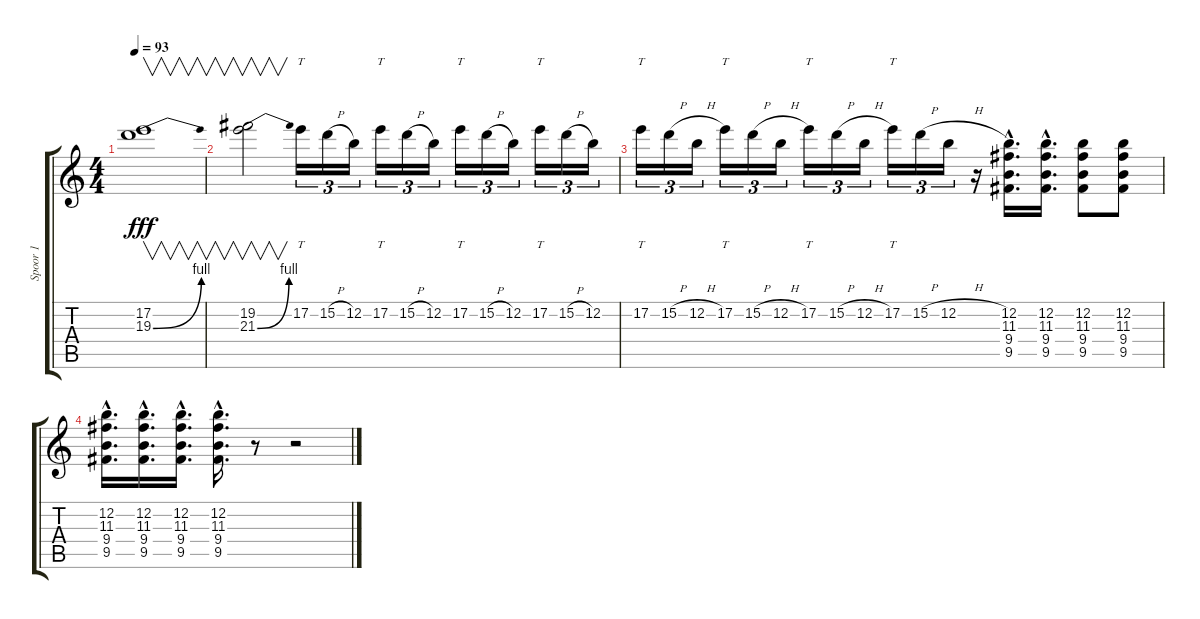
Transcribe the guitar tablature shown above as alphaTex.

\track ("Spoor 1" "Spoor 1") {instrument electricguitarclean}
\staff {score tabs}
\tuning (E4 B3 G3 D3 A2 E2) {hide}
\ts (4 4)
\tempo 93
\clef g2
\ks c
(17.2 19.3{be (bend 0 0 60 4)}).1{v dy fff} |
(19.2 21.3{be (bend 0 0 60 4)}).2{v} 17.2.16{tt tu (3 2)} 15.2{h}.16{tu (3 2)} 12.2.16{tu (3 2)} 17.2.16{tt tu (3 2)} 15.2{h}.16{tu (3 2)} 12.2.16{tu (3 2)} 17.2.16{tt tu (3 2)} 15.2{h}.16{tu (3 2)} 12.2.16{tu (3 2)} 17.2.16{tt tu (3 2)} 15.2{h}.16{tu (3 2)} 12.2.16{tu (3 2)} |
17.2.16{tt tu (3 2)} 15.2{h}.16{tu (3 2)} 12.2{h}.16{tu (3 2)} 17.2.16{tt tu (3 2)} 15.2{h}.16{tu (3 2)} 12.2{h}.16{tu (3 2)} 17.2.16{tt tu (3 2)} 15.2{h}.16{tu (3 2)} 12.2{h}.16{tu (3 2)} 17.2.16{tt tu (3 2)} 15.2{h}.16{tu (3 2)} 12.2{h}.16{tu (3 2)} r.16 (12.2{hac} 11.3{hac} 9.4{hac} 9.5{hac}).16{d} (12.2{hac} 11.3{hac} 9.4{hac} 9.5{hac}).16{d} (12.2 11.3 9.4 9.5).8 (12.2 11.3 9.4 9.5).8 |
(12.2{hac} 11.3{hac} 9.4{hac} 9.5{hac}).16{d} (12.2{hac} 11.3{hac} 9.4{hac} 9.5{hac}).16{d} (12.2{hac} 11.3{hac} 9.4{hac} 9.5{hac}).16{d} (12.2{hac} 11.3{hac} 9.4{hac} 9.5{hac}).16{d} r.8 r.2
